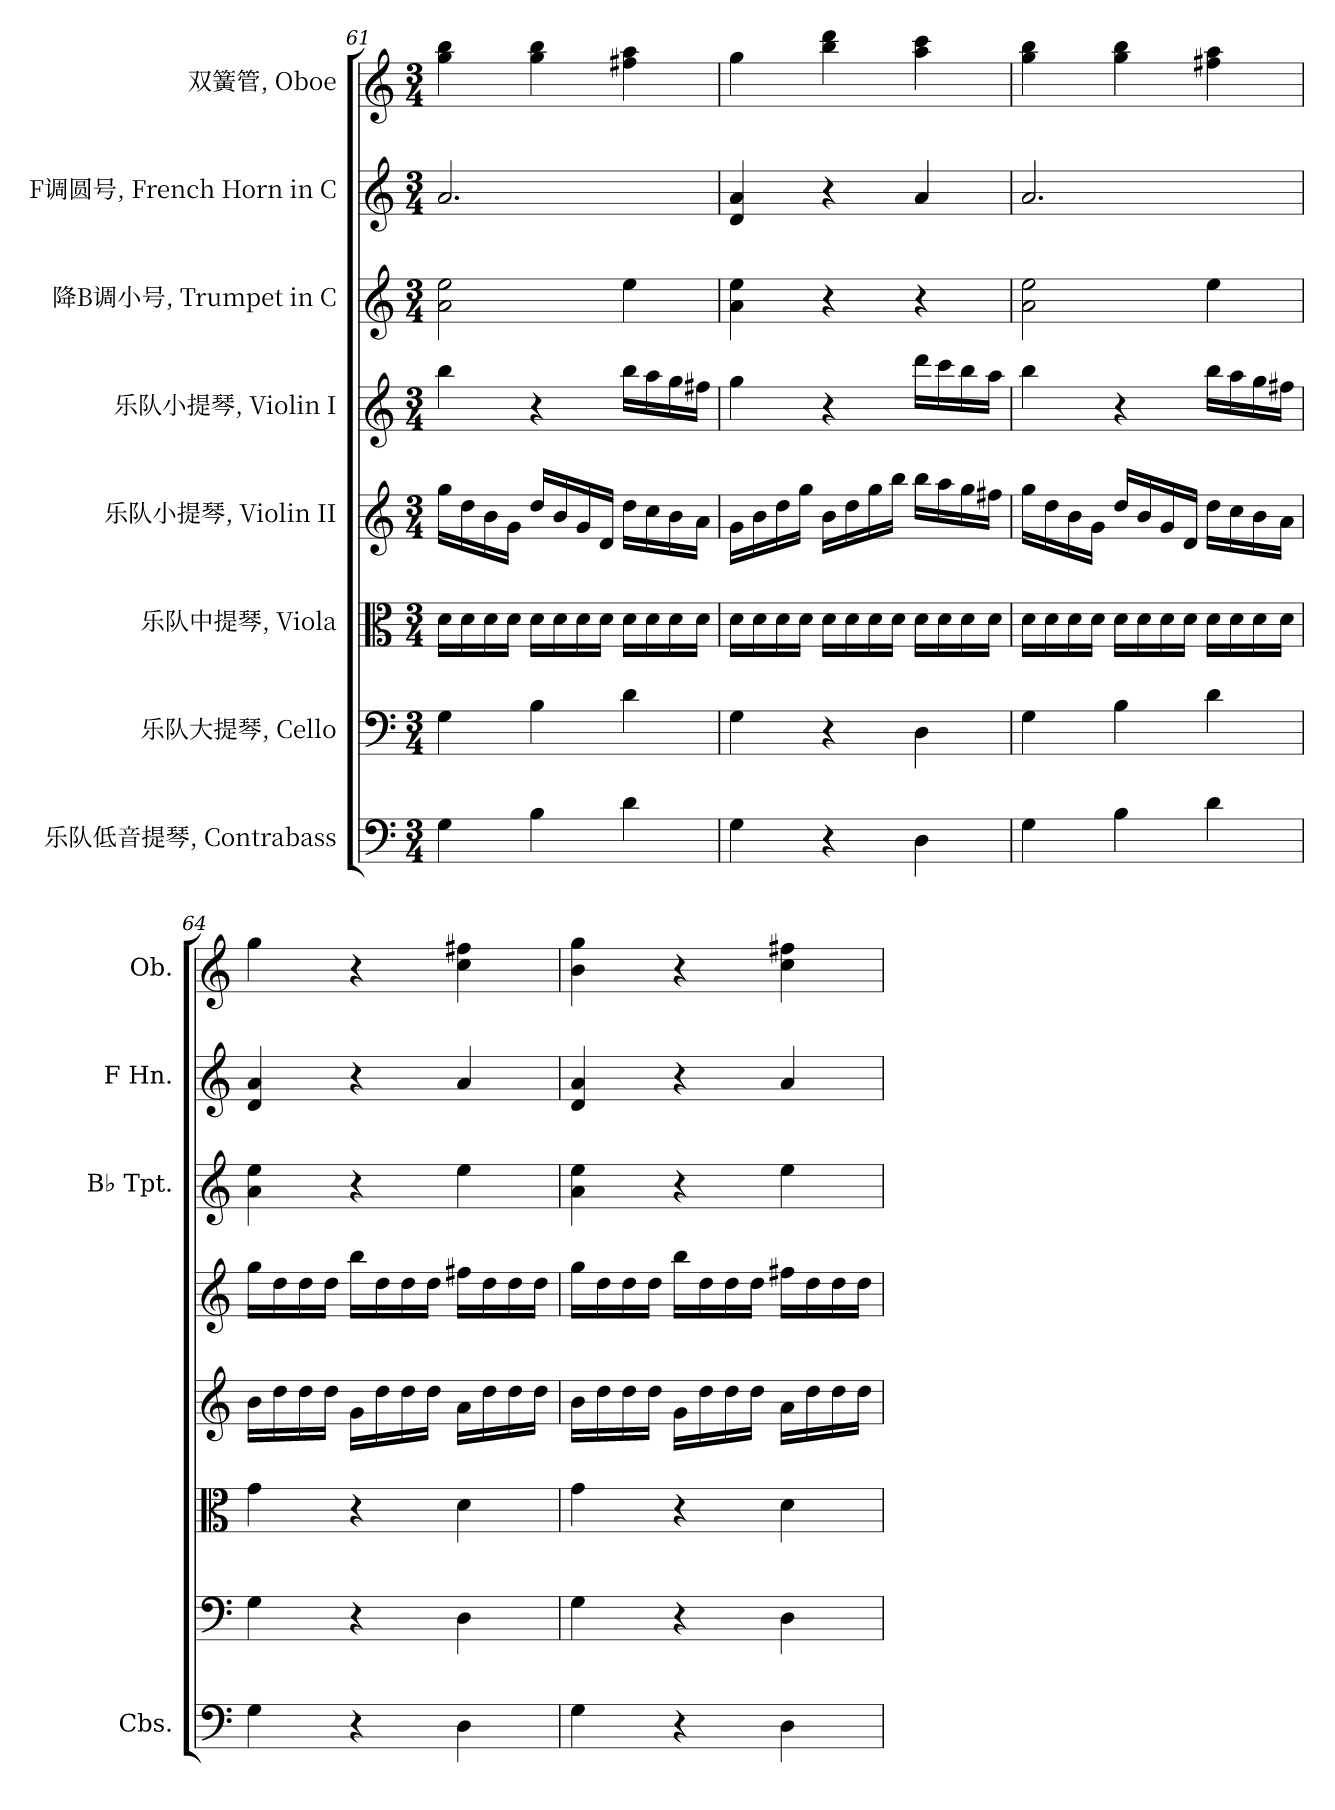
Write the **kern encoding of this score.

**kern	**kern	**kern	**kern	**kern	**kern	**kern	**kern
*part8	*part7	*part6	*part5	*part4	*part3	*part2	*part1
*staff8	*staff7	*staff6	*staff5	*staff4	*staff3	*staff2	*staff1
*I"乐队低音提琴, Contrabass	*I"乐队大提琴, Cello	*I"乐队中提琴, Viola	*I"乐队小提琴, Violin II	*I"乐队小提琴, Violin I	*I"降B调小号, Trumpet in C	*I"F调圆号, French Horn in C	*I"双簧管, Oboe
*I'Cbs.	*	*	*	*	*I'B♭ Tpt.	*I'F Hn.	*I'Ob.
*clefF4	*clefF4	*clefC3	*clefG2	*clefG2	*clefG2	*clefG2	*clefG2
*ITrd7c12	*	*	*	*	*ITrd1c2	*ITrd4c7	*
*k[]	*k[]	*k[]	*k[]	*k[]	*k[b-e-]	*k[b-]	*k[]
*M3/4	*M3/4	*M3/4	*M3/4	*M3/4	*M3/4	*M3/4	*M3/4
=61	=61	=61	=61	=61	=61	=61	=61
4GG\	4G\	16d\LL	16gg\LL	4bb\	2g\ 2dd\	2.d/	4gg\ 4bb\
.	.	16d\	16dd\	.	.	.	.
.	.	16d\	16b\	.	.	.	.
.	.	16d\JJ	16g\JJ	.	.	.	.
4BB\	4B\	16d\LL	16dd/LL	4r	.	.	4gg\ 4bb\
.	.	16d\	16b/	.	.	.	.
.	.	16d\	16g/	.	.	.	.
.	.	16d\JJ	16d/JJ	.	.	.	.
4D\	4d\	16d\LL	16dd\LL	16bb\LL	4dd\	.	4ff#X\ 4aa\
.	.	16d\	16cc\	16aa\	.	.	.
.	.	16d\	16b\	16gg\	.	.	.
.	.	16d\JJ	16a\JJ	16ff#X\JJ	.	.	.
=62	=62	=62	=62	=62	=62	=62	=62
4GG\	4G\	16d\LL	16g\LL	4gg\	4g\ 4dd\	4G/ 4d/	4gg\
.	.	16d\	16b\	.	.	.	.
.	.	16d\	16dd\	.	.	.	.
.	.	16d\JJ	16gg\JJ	.	.	.	.
4r	4r	16d\LL	16b\LL	4r	4r	4r	4bb\ 4ddd\
.	.	16d\	16dd\	.	.	.	.
.	.	16d\	16gg\	.	.	.	.
.	.	16d\JJ	16bb\JJ	.	.	.	.
4DD\	4D\	16d\LL	16bb\LL	16ddd\LL	4r	4d/	4aa\ 4ccc\
.	.	16d\	16aa\	16ccc\	.	.	.
.	.	16d\	16gg\	16bb\	.	.	.
.	.	16d\JJ	16ff#X\JJ	16aa\JJ	.	.	.
!!LO:PB:g=z
=63	=63	=63	=63	=63	=63	=63	=63
4GG\	4G\	16d\LL	16gg\LL	4bb\	2g\ 2dd\	2.d/	4gg\ 4bb\
.	.	16d\	16dd\	.	.	.	.
.	.	16d\	16b\	.	.	.	.
.	.	16d\JJ	16g\JJ	.	.	.	.
4BB\	4B\	16d\LL	16dd/LL	4r	.	.	4gg\ 4bb\
.	.	16d\	16b/	.	.	.	.
.	.	16d\	16g/	.	.	.	.
.	.	16d\JJ	16d/JJ	.	.	.	.
4D\	4d\	16d\LL	16dd\LL	16bb\LL	4dd\	.	4ff#X\ 4aa\
.	.	16d\	16cc\	16aa\	.	.	.
.	.	16d\	16b\	16gg\	.	.	.
.	.	16d\JJ	16a\JJ	16ff#X\JJ	.	.	.
=64	=64	=64	=64	=64	=64	=64	=64
4GG\	4G\	4g\	16b\LL	16gg\LL	4g\ 4dd\	4G/ 4d/	4gg\
.	.	.	16dd\	16dd\	.	.	.
.	.	.	16dd\	16dd\	.	.	.
.	.	.	16dd\JJ	16dd\JJ	.	.	.
4r	4r	4r	16g\LL	16bb\LL	4r	4r	4r
.	.	.	16dd\	16dd\	.	.	.
.	.	.	16dd\	16dd\	.	.	.
.	.	.	16dd\JJ	16dd\JJ	.	.	.
4DD\	4D\	4d\	16a\LL	16ff#X\LL	4dd\	4d/	4cc\ 4ff#X\
.	.	.	16dd\	16dd\	.	.	.
.	.	.	16dd\	16dd\	.	.	.
.	.	.	16dd\JJ	16dd\JJ	.	.	.
=65	=65	=65	=65	=65	=65	=65	=65
4GG\	4G\	4g\	16b\LL	16gg\LL	4g\ 4dd\	4G/ 4d/	4b\ 4gg\
.	.	.	16dd\	16dd\	.	.	.
.	.	.	16dd\	16dd\	.	.	.
.	.	.	16dd\JJ	16dd\JJ	.	.	.
4r	4r	4r	16g\LL	16bb\LL	4r	4r	4r
.	.	.	16dd\	16dd\	.	.	.
.	.	.	16dd\	16dd\	.	.	.
.	.	.	16dd\JJ	16dd\JJ	.	.	.
4DD\	4D\	4d\	16a\LL	16ff#X\LL	4dd\	4d/	4cc\ 4ff#X\
.	.	.	16dd\	16dd\	.	.	.
.	.	.	16dd\	16dd\	.	.	.
.	.	.	16dd\JJ	16dd\JJ	.	.	.
=	=	=	=	=	=	=	=
*-	*-	*-	*-	*-	*-	*-	*-
